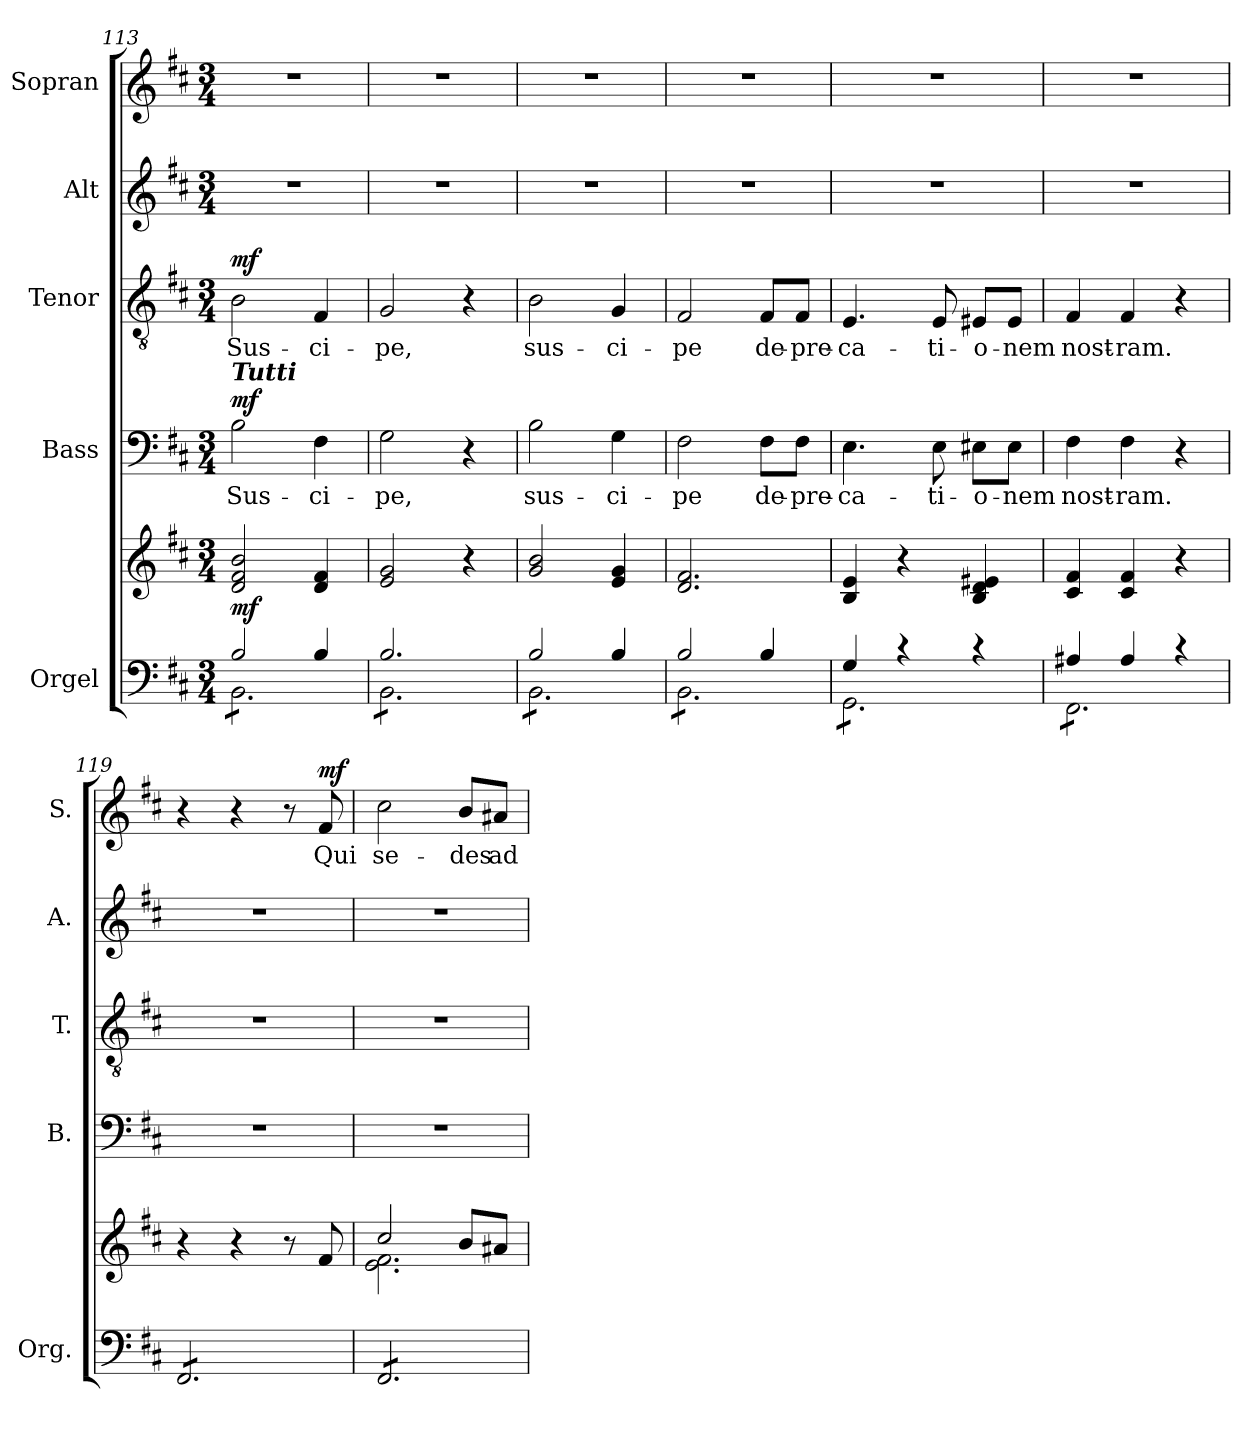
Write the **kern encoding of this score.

**kern	**kern	**dynam	**kern	**text	**dynam	**kern	**text	**dynam	**kern	**kern	**text	**dynam
*part5	*part5	*part5	*part4	*part4	*part4	*part3	*part3	*part3	*part2	*part1	*part1	*part1
*staff6	*staff5	*staff5/6	*staff4	*staff4	*staff4	*staff3	*staff3	*staff3	*staff2	*staff1	*staff1	*staff1
*I"Orgel	*	*	*I"Bass	*	*	*I"Tenor	*	*	*I"Alt	*I"Sopran	*	*
*I'Org.	*	*	*I'B.	*	*	*I'T.	*	*	*I'A.	*I'S.	*	*
*clefF4	*clefG2	*	*clefF4	*	*	*clefGv2	*	*	*clefG2	*clefG2	*	*
*k[f#c#]	*k[f#c#]	*	*k[f#c#]	*	*	*k[f#c#]	*	*	*k[f#c#]	*k[f#c#]	*	*
*D:	*D:	*	*D:	*	*	*D:	*	*	*D:	*D:	*	*
*M3/4	*M3/4	*	*M3/4	*	*	*M3/4	*	*	*M3/4	*M3/4	*	*
=113	=113	=113	=113	=113	=113	=113	=113	=113	=113	=113	=113	=113
*^	*	*	*	*	*	*	*	*	*	*	*	*
!	!	!	!	!LO:TX:a:Bi:t=Tutti	!	!	!	!	!	!	!	!	!
!	!	!	!LO:DY:b	!	!LO:LY:b	!LO:DY:a	!	!LO:LY:b	!LO:DY:a	!	!	!	!
*tremolo	*	*	*	*	*	*	*	*	*	*	*	*	*
2B/	8BB\L	2d/ 2f#/ 2b/	mf	2B\	Sus-	mf	2B\	Sus-	mf	2.r	2.r	.	.
.	8BB\	.	.	.	.	.	.	.	.	.	.	.	.
.	8BB\	.	.	.	.	.	.	.	.	.	.	.	.
.	8BB\	.	.	.	.	.	.	.	.	.	.	.	.
!	!	!	!	!	!LO:LY:b	!	!	!LO:LY:b	!	!	!	!	!
4B/	8BB\	4d/ 4f#/	.	4F#\	-ci-	.	4F#/	-ci-	.	.	.	.	.
.	8BB\J	.	.	.	.	.	.	.	.	.	.	.	.
=114	=114	=114	=114	=114	=114	=114	=114	=114	=114	=114	=114	=114	=114
!	!	!	!	!	!LO:LY:b	!	!	!LO:LY:b	!	!	!	!	!
2.B/	8BB\L	2e/ 2g/	.	2G\	-pe,	.	2G/	-pe,	.	2.r	2.r	.	.
.	8BB\	.	.	.	.	.	.	.	.	.	.	.	.
.	8BB\	.	.	.	.	.	.	.	.	.	.	.	.
.	8BB\	.	.	.	.	.	.	.	.	.	.	.	.
.	8BB\	4r	.	4r	.	.	4r	.	.	.	.	.	.
.	8BB\J	.	.	.	.	.	.	.	.	.	.	.	.
=115	=115	=115	=115	=115	=115	=115	=115	=115	=115	=115	=115	=115	=115
!	!	!	!	!	!LO:LY:b	!	!	!LO:LY:b	!	!	!	!	!
2B/	8BB\L	2g/ 2b/	.	2B\	sus-	.	2B\	sus-	.	2.r	2.r	.	.
.	8BB\	.	.	.	.	.	.	.	.	.	.	.	.
.	8BB\	.	.	.	.	.	.	.	.	.	.	.	.
.	8BB\	.	.	.	.	.	.	.	.	.	.	.	.
!	!	!	!	!	!LO:LY:b	!	!	!LO:LY:b	!	!	!	!	!
4B/	8BB\	4e/ 4g/	.	4G\	-ci-	.	4G/	-ci-	.	.	.	.	.
.	8BB\J	.	.	.	.	.	.	.	.	.	.	.	.
=116	=116	=116	=116	=116	=116	=116	=116	=116	=116	=116	=116	=116	=116
!	!	!	!	!	!LO:LY:b	!	!	!LO:LY:b	!	!	!	!	!
2B/	8BB\L	2.d/ 2.f#/	.	2F#\	-pe	.	2F#/	-pe	.	2.r	2.r	.	.
.	8BB\	.	.	.	.	.	.	.	.	.	.	.	.
.	8BB\	.	.	.	.	.	.	.	.	.	.	.	.
.	8BB\	.	.	.	.	.	.	.	.	.	.	.	.
!	!	!	!	!	!LO:LY:b	!	!	!LO:LY:b	!	!	!	!	!
4B/	8BB\	.	.	8F#\L	de-	.	8F#/L	de-	.	.	.	.	.
!	!	!	!	!	!LO:LY:b	!	!	!LO:LY:b	!	!	!	!	!
.	8BB\J	.	.	8F#\J	-pre-	.	8F#/J	-pre-	.	.	.	.	.
=117	=117	=117	=117	=117	=117	=117	=117	=117	=117	=117	=117	=117	=117
!	!	!	!	!	!LO:LY:b	!	!	!LO:LY:b	!	!	!	!	!
4G/	8GG\L	4B/ 4e/	.	4.E\	-ca-	.	4.E/	-ca-	.	2.r	2.r	.	.
.	8GG\	.	.	.	.	.	.	.	.	.	.	.	.
4rc	8GG\	4r	.	.	.	.	.	.	.	.	.	.	.
!	!	!	!	!	!LO:LY:b	!	!	!LO:LY:b	!	!	!	!	!
.	8GG\	.	.	8E\	-ti-	.	8E/	-ti-	.	.	.	.	.
!	!	!	!	!	!LO:LY:b	!	!	!LO:LY:b	!	!	!	!	!
4rc	8GG\	4B/ 4d/ 4e#X/	.	8E#X\L	-o-	.	8E#X/L	-o-	.	.	.	.	.
!	!	!	!	!	!LO:LY:b	!	!	!LO:LY:b	!	!	!	!	!
.	8GG\J	.	.	8E#\J	-nem	.	8E#/J	-nem	.	.	.	.	.
!!LO:PB:g=z
=118	=118	=118	=118	=118	=118	=118	=118	=118	=118	=118	=118	=118	=118
!	!	!	!	!	!LO:LY:b	!	!	!LO:LY:b	!	!	!	!	!
4A#X/	8FF#\L	4c#/ 4f#/	.	4F#\	nost-	.	4F#/	nost-	.	2.r	2.r	.	.
.	8FF#\	.	.	.	.	.	.	.	.	.	.	.	.
!	!	!	!	!	!LO:LY:b	!	!	!LO:LY:b	!	!	!	!	!
4A#/	8FF#\	4c#/ 4f#/	.	4F#\	-ram.	.	4F#/	-ram.	.	.	.	.	.
.	8FF#\	.	.	.	.	.	.	.	.	.	.	.	.
4rc	8FF#\	4r	.	4r	.	.	4r	.	.	.	.	.	.
.	8FF#\J	.	.	.	.	.	.	.	.	.	.	.	.
*v	*v	*	*	*	*	*	*	*	*	*	*	*	*
=119	=119	=119	=119	=119	=119	=119	=119	=119	=119	=119	=119	=119
8FF#/L	4r	.	2.r	.	.	2.r	.	.	2.r	4r	.	.
8FF#/	.	.	.	.	.	.	.	.	.	.	.	.
8FF#/	4r	.	.	.	.	.	.	.	.	4r	.	.
8FF#/	.	.	.	.	.	.	.	.	.	.	.	.
8FF#/	8r	.	.	.	.	.	.	.	.	8r	.	.
!	!	!	!	!	!	!	!	!	!	!	!LO:LY:b	!LO:DY:a
8FF#/J	8f#/	.	.	.	.	.	.	.	.	8f#/	Qui	mf
=120	=120	=120	=120	=120	=120	=120	=120	=120	=120	=120	=120	=120
*	*^	*	*	*	*	*	*	*	*	*	*	*
!	!	!	!	!	!	!	!	!	!	!	!	!LO:LY:b	!
8FF#/L	2cc#/	2.e\ 2.f#\	.	2.r	.	.	2.r	.	.	2.r	2cc#\	se-	.
8FF#/	.	.	.	.	.	.	.	.	.	.	.	.	.
8FF#/	.	.	.	.	.	.	.	.	.	.	.	.	.
8FF#/	.	.	.	.	.	.	.	.	.	.	.	.	.
!	!	!	!	!	!	!	!	!	!	!	!	!LO:LY:b	!
8FF#/	8b/L	.	.	.	.	.	.	.	.	.	8b/L	-des	.
!	!	!	!	!	!	!	!	!	!	!	!	!LO:LY:b	!
8FF#/J	8a#X/J	.	.	.	.	.	.	.	.	.	8a#X/J	ad	.
*Xtremolo	*	*	*	*	*	*	*	*	*	*	*	*	*
*	*v	*v	*	*	*	*	*	*	*	*	*	*	*
=	=	=	=	=	=	=	=	=	=	=	=	=
*-	*-	*-	*-	*-	*-	*-	*-	*-	*-	*-	*-	*-
